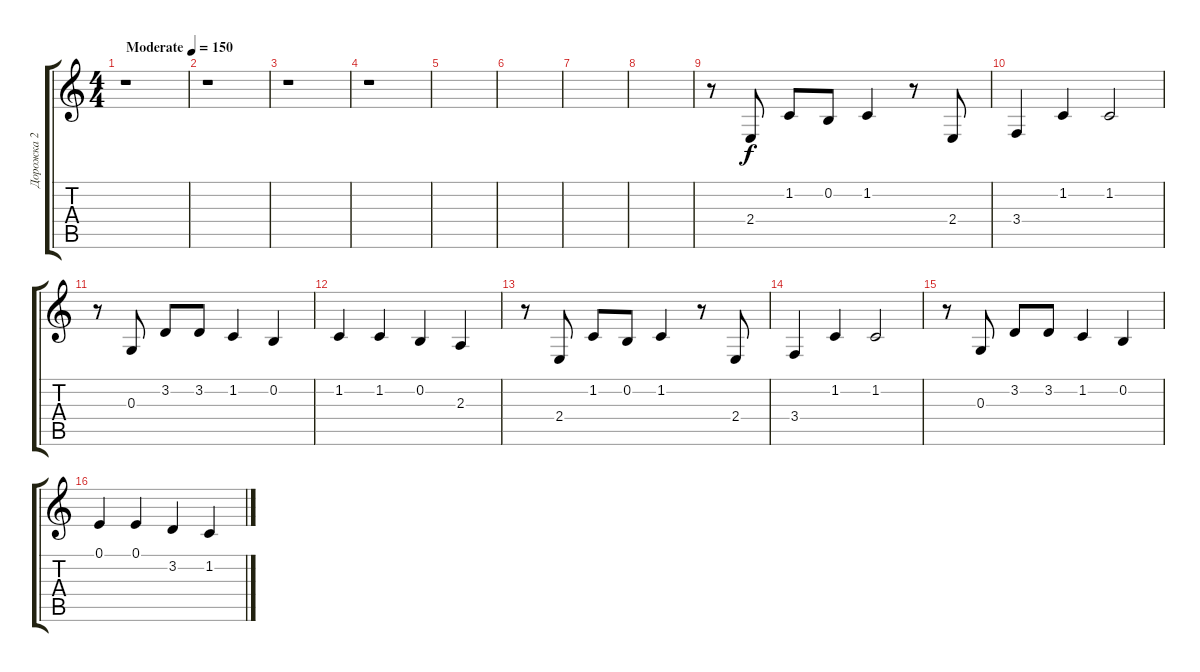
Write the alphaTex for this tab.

\track ("Дорожка 2" "Дорожка 2") {instrument oboe}
\staff {score tabs}
\tuning (E4 B3 G3 D3 A2 E2) {hide}
\ts (4 4)
\tempo (150 "Moderate")
\clef g2
\ks c
r.1{dy f instrument oboe} |
r.1 |
r.1 |
r.1 |
|
|
|
|
r.8 2.4.8 1.2.8 0.2.8 1.2.4 r.8 2.4.8 |
3.4.4 1.2.4 1.2.2 |
r.8 0.3.8 3.2.8 3.2.8 1.2.4 0.2.4 |
1.2.4 1.2.4 0.2.4 2.3.4 |
r.8 2.4.8 1.2.8 0.2.8 1.2.4 r.8 2.4.8 |
3.4.4 1.2.4 1.2.2 |
r.8 0.3.8 3.2.8 3.2.8 1.2.4 0.2.4 |
0.1.4 0.1.4 3.2.4 1.2.4
